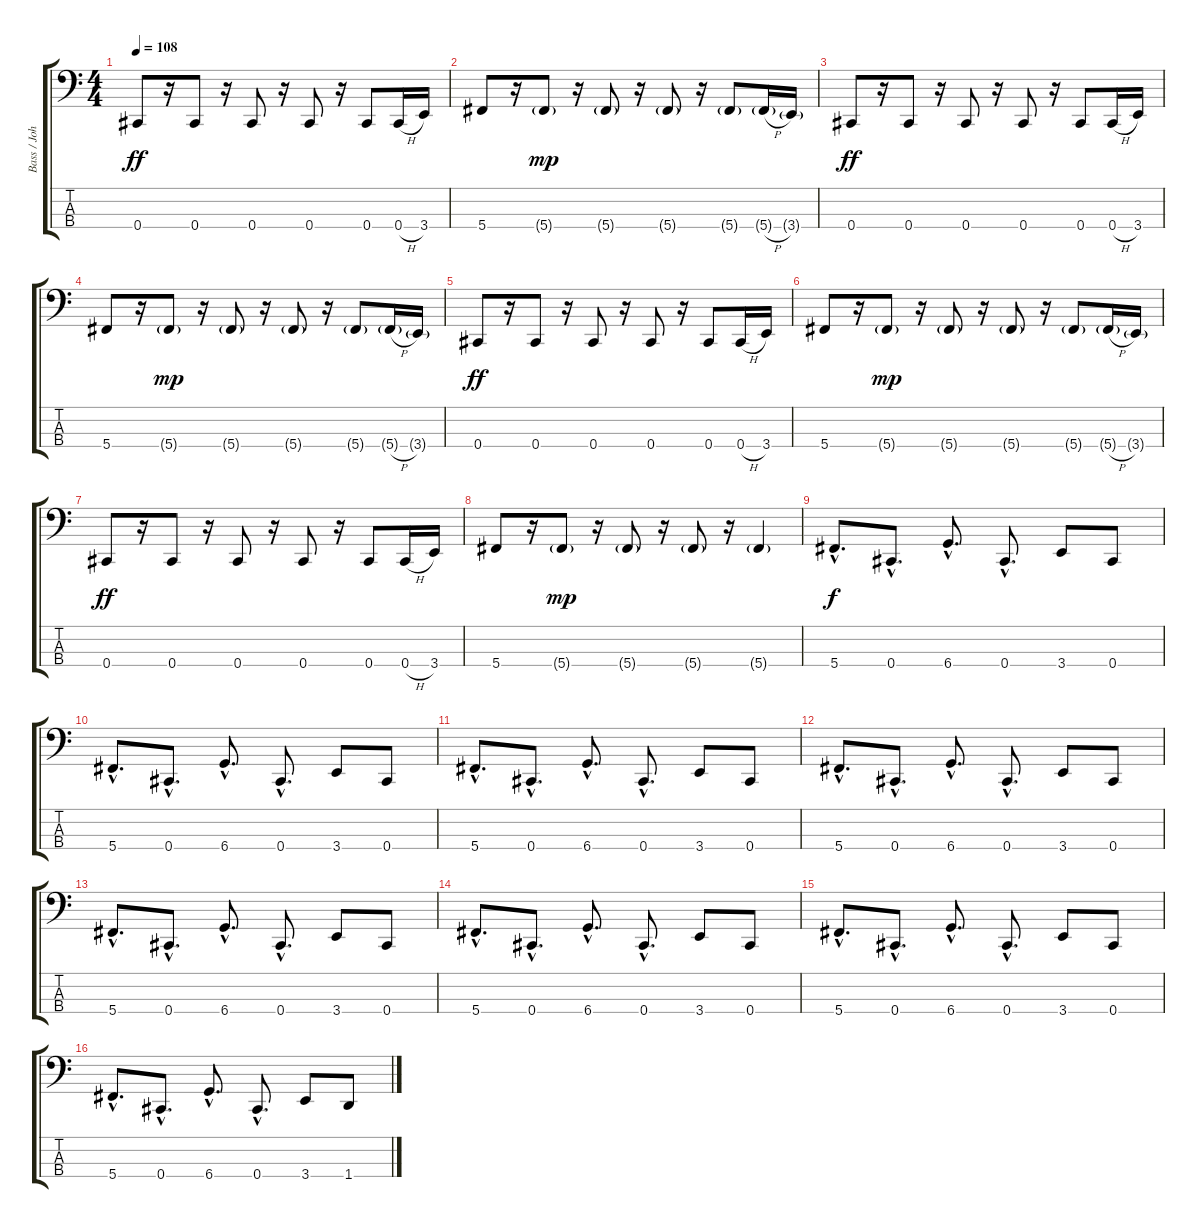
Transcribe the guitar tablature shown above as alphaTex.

\track ("Bass / Johnny April" "Bass / Joh") {instrument electricbasspick}
\staff {score tabs}
\tuning (Gb2 Db2 Ab1 Db1) {hide}
\ts (4 4)
\tempo 108
\clef f4
\ks c
0.4.8{dy ff} r.16 0.4.8 r.16 0.4.8 r.16 0.4.8 r.16 0.4.8 0.4{h}.16 3.4.16 |
5.4.8 r.16 5.4{g}.8{dy mp} r.16 5.4{g}.8 r.16 5.4{g}.8 r.16 5.4{g}.8 5.4{h g}.16 3.4{g}.16 |
0.4.8{dy ff} r.16 0.4.8 r.16 0.4.8 r.16 0.4.8 r.16 0.4.8 0.4{h}.16 3.4.16 |
5.4.8 r.16 5.4{g}.8{dy mp} r.16 5.4{g}.8 r.16 5.4{g}.8 r.16 5.4{g}.8 5.4{h g}.16 3.4{g}.16 |
0.4.8{dy ff} r.16 0.4.8 r.16 0.4.8 r.16 0.4.8 r.16 0.4.8 0.4{h}.16 3.4.16 |
5.4.8 r.16 5.4{g}.8{dy mp} r.16 5.4{g}.8 r.16 5.4{g}.8 r.16 5.4{g}.8 5.4{h g}.16 3.4{g}.16 |
0.4.8{dy ff} r.16 0.4.8 r.16 0.4.8 r.16 0.4.8 r.16 0.4.8 0.4{h}.16 3.4.16 |
5.4.8 r.16 5.4{g}.8{dy mp} r.16 5.4{g}.8 r.16 5.4{g}.8 r.16 5.4{g}.4 |
5.4{hac}.8{d dy f} 0.4{hac}.8{d} 6.4{hac}.8{d} 0.4{hac}.8{d} 3.4.8 0.4.8 |
5.4{hac}.8{d} 0.4{hac}.8{d} 6.4{hac}.8{d} 0.4{hac}.8{d} 3.4.8 0.4.8 |
5.4{hac}.8{d} 0.4{hac}.8{d} 6.4{hac}.8{d} 0.4{hac}.8{d} 3.4.8 0.4.8 |
5.4{hac}.8{d} 0.4{hac}.8{d} 6.4{hac}.8{d} 0.4{hac}.8{d} 3.4.8 0.4.8 |
5.4{hac}.8{d} 0.4{hac}.8{d} 6.4{hac}.8{d} 0.4{hac}.8{d} 3.4.8 0.4.8 |
5.4{hac}.8{d} 0.4{hac}.8{d} 6.4{hac}.8{d} 0.4{hac}.8{d} 3.4.8 0.4.8 |
5.4{hac}.8{d} 0.4{hac}.8{d} 6.4{hac}.8{d} 0.4{hac}.8{d} 3.4.8 0.4.8 |
5.4{hac}.8{d} 0.4{hac}.8{d} 6.4{hac}.8{d} 0.4{hac}.8{d} 3.4.8 1.4.8
